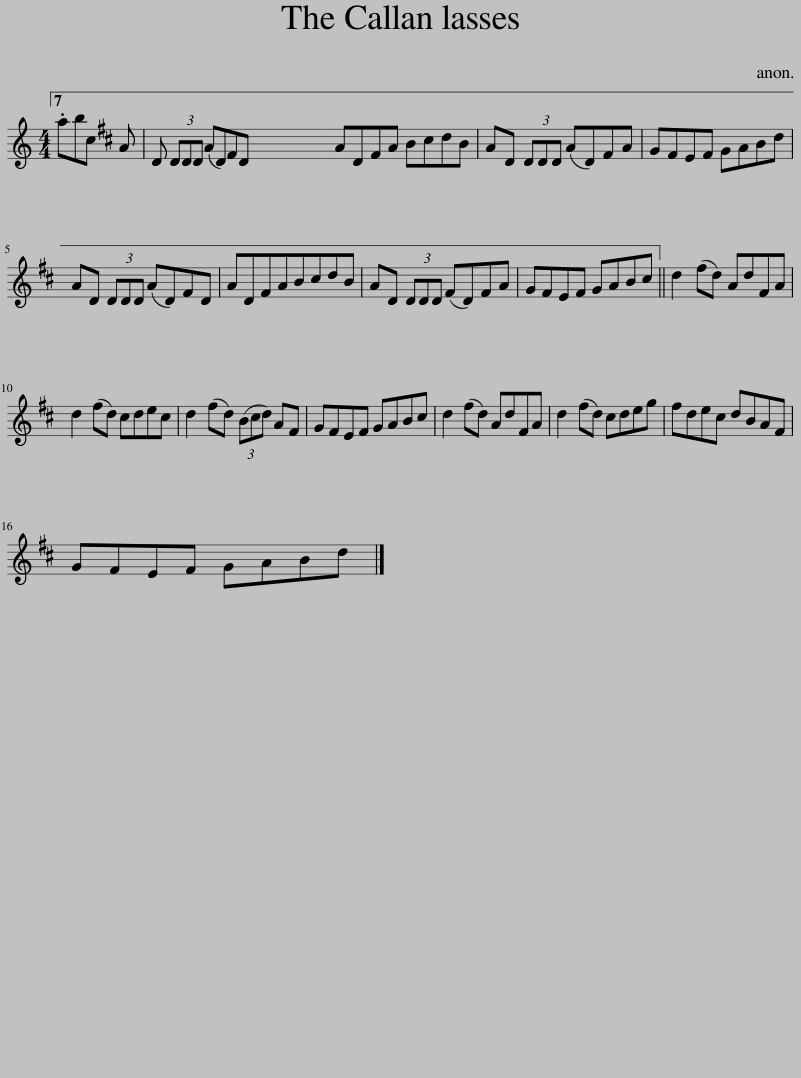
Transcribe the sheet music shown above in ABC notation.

X:1
L:1/8
M:4/4
I:linebreak $
K:C
V:1 treble
V:1
 .abc A D (3DDD (AD)^FD | AD^FA B^cdB | AD (3DDD (AD)^FA | G^FEF GABd |$ AD (3DDD (AD)^FD | %5
 AD^FAB^cdB | AD (3DDD (^FD)FA | G^FEF GAB^c || d2 (^fd) Ad^FA |$ d2 (^fd) ^cdec | %10
 d2 (^fd) (3(B^cd) A^F | G^FEF GAB^c | d2 (^fd) Ad^FA | d2 (^fd) ^cdeg | ^fde^c dBA^F |$ %15
 G^FEF GABd |] %16
